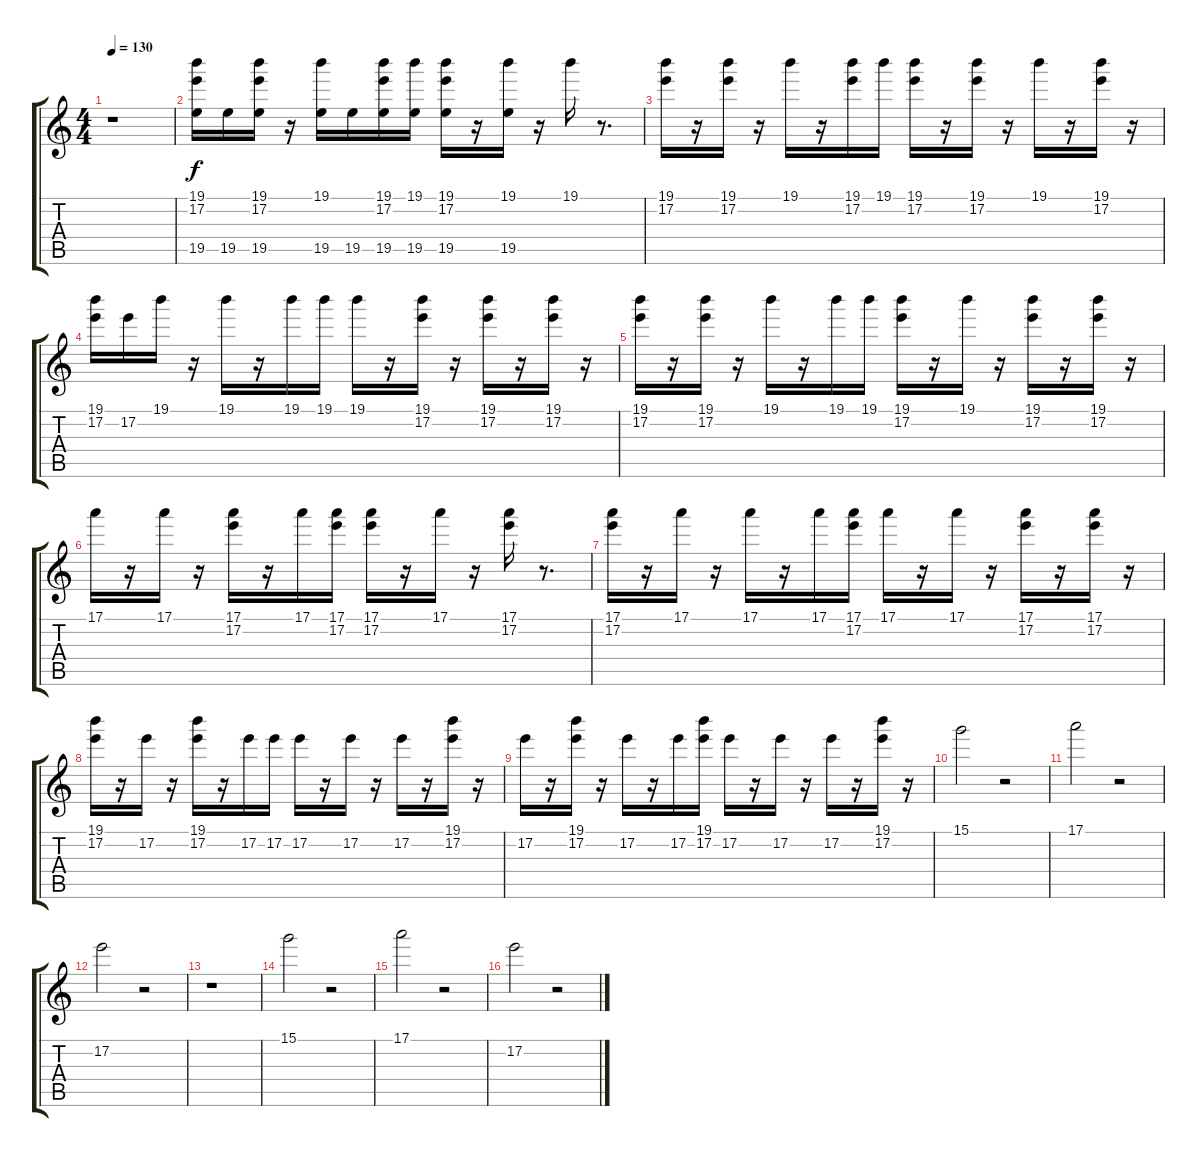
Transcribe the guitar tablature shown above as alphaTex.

\track "" {instrument distortionguitar}
\staff {score tabs}
\tuning (E4 B3 G3 D3 A2 E2) {hide}
\ts (4 4)
\tempo 130
\clef g2
\ks c
r.1{dy f} |
(19.1 17.2 19.5).16 19.5.16 (19.1 17.2 19.5).16 r.16 (19.1 19.5).16 19.5.16 (19.1 17.2 19.5).16 (19.1 19.5).16 (19.1 17.2 19.5).16 r.16 (19.1 19.5).16 r.16 19.1.16 r.8{d} |
(19.1 17.2).16 r.16 (19.1 17.2).16 r.16 19.1.16 r.16 (19.1 17.2).16 19.1.16 (19.1 17.2).16 r.16 (19.1 17.2).16 r.16 19.1.16 r.16 (19.1 17.2).16 r.16 |
(19.1 17.2).16 17.2.16 19.1.16 r.16 19.1.16 r.16 19.1.16 19.1.16 19.1.16 r.16 (19.1 17.2).16 r.16 (19.1 17.2).16 r.16 (19.1 17.2).16 r.16 |
(19.1 17.2).16 r.16 (19.1 17.2).16 r.16 19.1.16 r.16 19.1.16 19.1.16 (19.1 17.2).16 r.16 19.1.16 r.16 (19.1 17.2).16 r.16 (19.1 17.2).16 r.16 |
17.1.16 r.16 17.1.16 r.16 (17.1 17.2).16 r.16 17.1.16 (17.1 17.2).16 (17.1 17.2).16 r.16 17.1.16 r.16 (17.1 17.2).16 r.8{d} |
(17.1 17.2).16 r.16 17.1.16 r.16 17.1.16 r.16 17.1.16 (17.1 17.2).16 17.1.16 r.16 17.1.16 r.16 (17.1 17.2).16 r.16 (17.1 17.2).16 r.16 |
(19.1 17.2).16 r.16 17.2.16 r.16 (19.1 17.2).16 r.16 17.2.16 17.2.16 17.2.16 r.16 17.2.16 r.16 17.2.16 r.16 (19.1 17.2).16 r.16 |
17.2.16 r.16 (19.1 17.2).16 r.16 17.2.16 r.16 17.2.16 (19.1 17.2).16 17.2.16 r.16 17.2.16 r.16 17.2.16 r.16 (19.1 17.2).16 r.16 |
15.1.2 r.2 |
17.1.2 r.2 |
17.2.2 r.2 |
r.1 |
15.1.2 r.2 |
17.1.2 r.2 |
17.2.2 r.2
